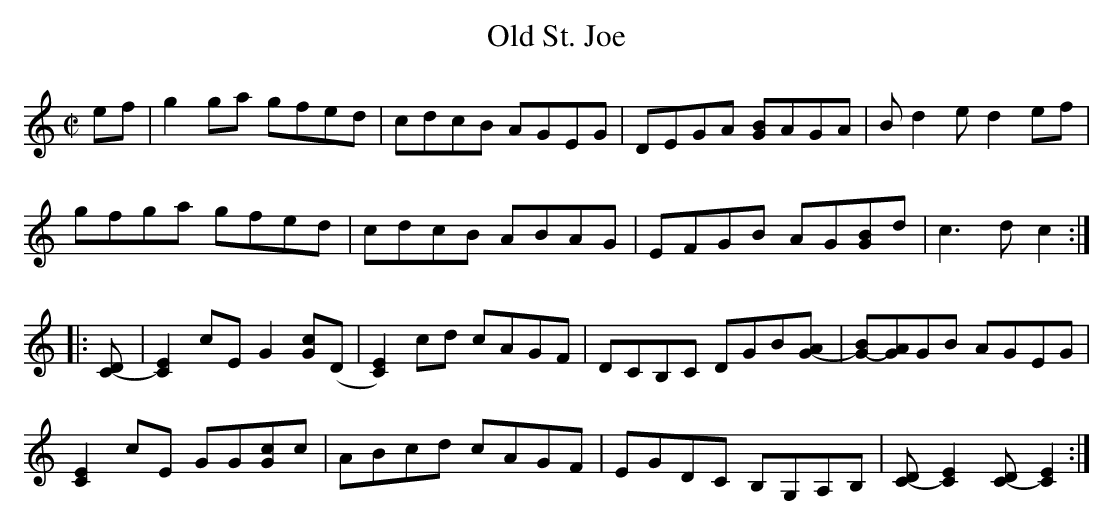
X:1
T:Old St. Joe
M:C|
L:1/8
K:C
ef|g2 ga gfed|cdcB AGEG|DEGA [GB]AGA|Bd2e d2ef|
gfga gfed|cdcB ABAG|EFGB AG[GB]d| c3dc2:|
|:[CD]-|[C2E2]cE G2[Gc](D|[C2E2])cd cAGF|DCB,C DGB[GA]-|[GB]-[GA]GB AGEG|
[C2E2]cE GG[Gc]c|ABcd cAGF|EGDC B,G,A,B,|[CD]-[C2E2][CD]- [C2E2]:|]
